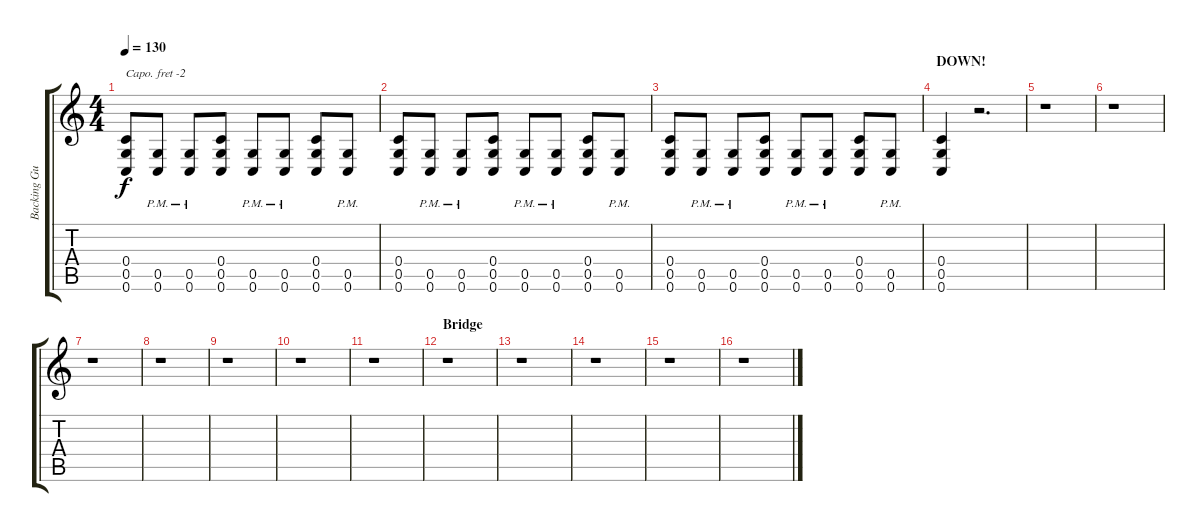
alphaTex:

\track ("Backing Guitar 1" "Backing Gu") {instrument distortionguitar}
\staff {score tabs}
\capo -2
\tuning (E4 B3 G3 D3 A2 D2) {hide}
\ts (4 4)
\tempo 130
\clef g2
\ks c
(0.4 0.5 0.6).8{dy f} (0.5{pm} 0.6{pm}).8 (0.5{pm} 0.6{pm}).8 (0.4 0.5 0.6).8 (0.5{pm} 0.6{pm}).8 (0.5{pm} 0.6{pm}).8 (0.4 0.5 0.6).8 (0.5{pm} 0.6{pm}).8 |
(0.4 0.5 0.6).8 (0.5{pm} 0.6{pm}).8 (0.5{pm} 0.6{pm}).8 (0.4 0.5 0.6).8 (0.5{pm} 0.6{pm}).8 (0.5{pm} 0.6{pm}).8 (0.4 0.5 0.6).8 (0.5{pm} 0.6{pm}).8 |
(0.4 0.5 0.6).8 (0.5{pm} 0.6{pm}).8 (0.5{pm} 0.6{pm}).8 (0.4 0.5 0.6).8 (0.5{pm} 0.6{pm}).8 (0.5{pm} 0.6{pm}).8 (0.4 0.5 0.6).8 (0.5{pm} 0.6{pm}).8 |
\section ("" "DOWN!")
(0.4 0.5 0.6).4 r.2{d} |
r.1 |
r.1 |
r.1 |
r.1 |
r.1 |
r.1 |
r.1 |
\section ("" "Bridge")
r.1 |
r.1 |
r.1 |
r.1 |
r.1
